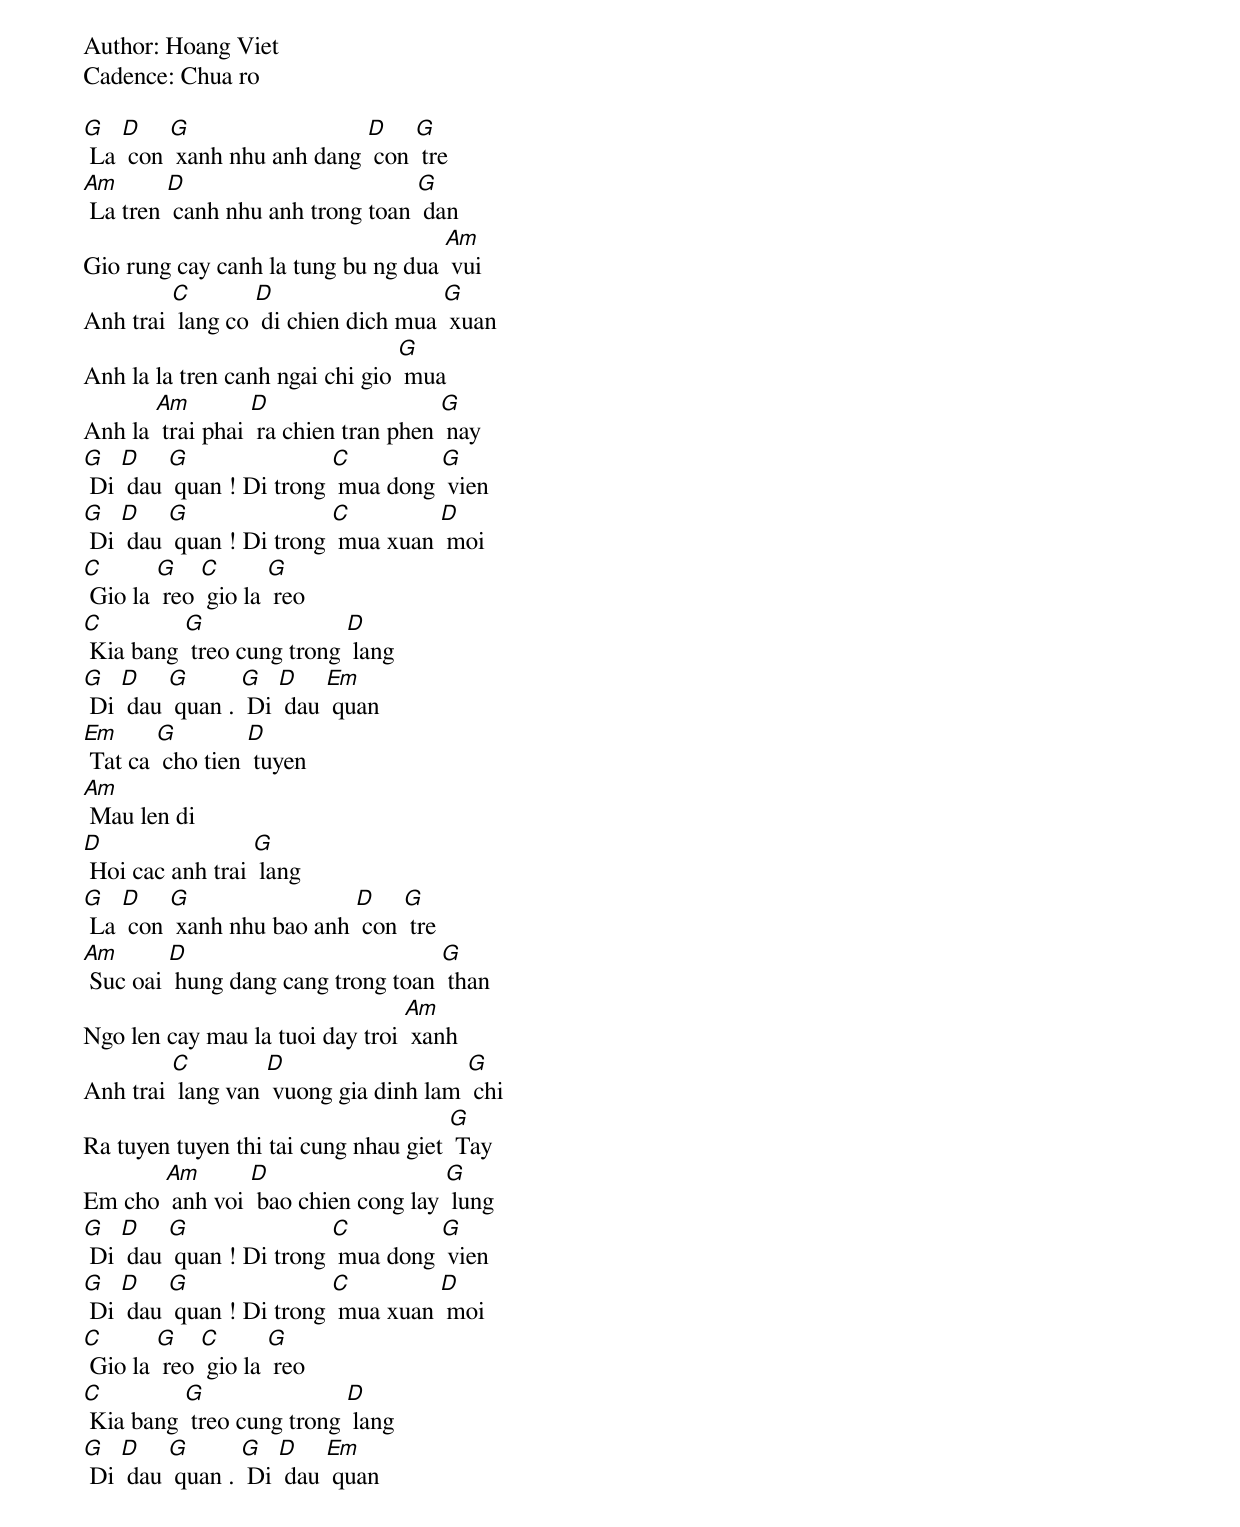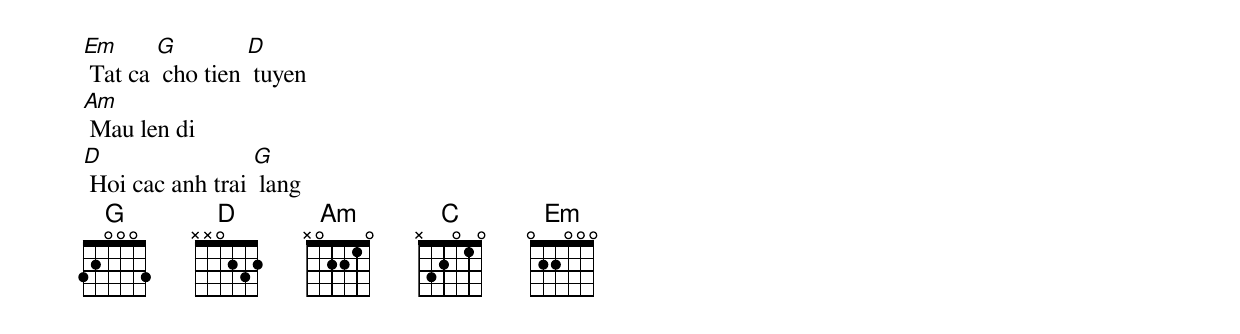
Author: Hoang Viet
Cadence: Chua ro

[G] La [D] con [G] xanh nhu anh dang [D] con [G] tre
[Am] La tren [D] canh nhu anh trong toan [G] dan
Gio rung cay canh la tung bu ng dua [Am] vui
Anh trai [C] lang co [D] di chien dich mua [G] xuan
Anh la la tren canh ngai chi gio [G] mua
Anh la [Am ] trai phai [D] ra chien tran phen [G] nay
[G] Di [D] dau [G] quan ! Di trong [C] mua dong [G] vien
[G] Di [D] dau [G] quan ! Di trong [C] mua xuan [D] moi
[C] Gio la [G] reo [C] gio la [G] reo
[C] Kia bang [G] treo cung trong [D] lang
[G] Di [D] dau [G] quan . [G] Di [D] dau [Em] quan
[Em] Tat ca [G] cho tien [D] tuyen
[Am] Mau len di
[D] Hoi cac anh trai [G] lang
[G] La [D] con [G] xanh nhu bao anh [D] con [G] tre
[Am] Suc oai [D] hung dang cang trong toan [G] than
Ngo len cay mau la tuoi day troi [Am] xanh
Anh trai [C] lang van [D] vuong gia dinh lam [G] chi
Ra tuyen tuyen thi tai cung nhau giet [G] Tay
Em cho [Am] anh voi [D] bao chien cong lay [G] lung
[G] Di [D] dau [G] quan ! Di trong [C] mua dong [G] vien
[G] Di [D] dau [G] quan ! Di trong [C] mua xuan [D] moi
[C] Gio la [G] reo [C] gio la [G] reo
[C] Kia bang [G] treo cung trong [D] lang
[G] Di [D] dau [G] quan . [G] Di [D] dau [Em] quan
[Em] Tat ca [G] cho tien [D] tuyen
[Am] Mau len di
[D] Hoi cac anh trai [G] lang
